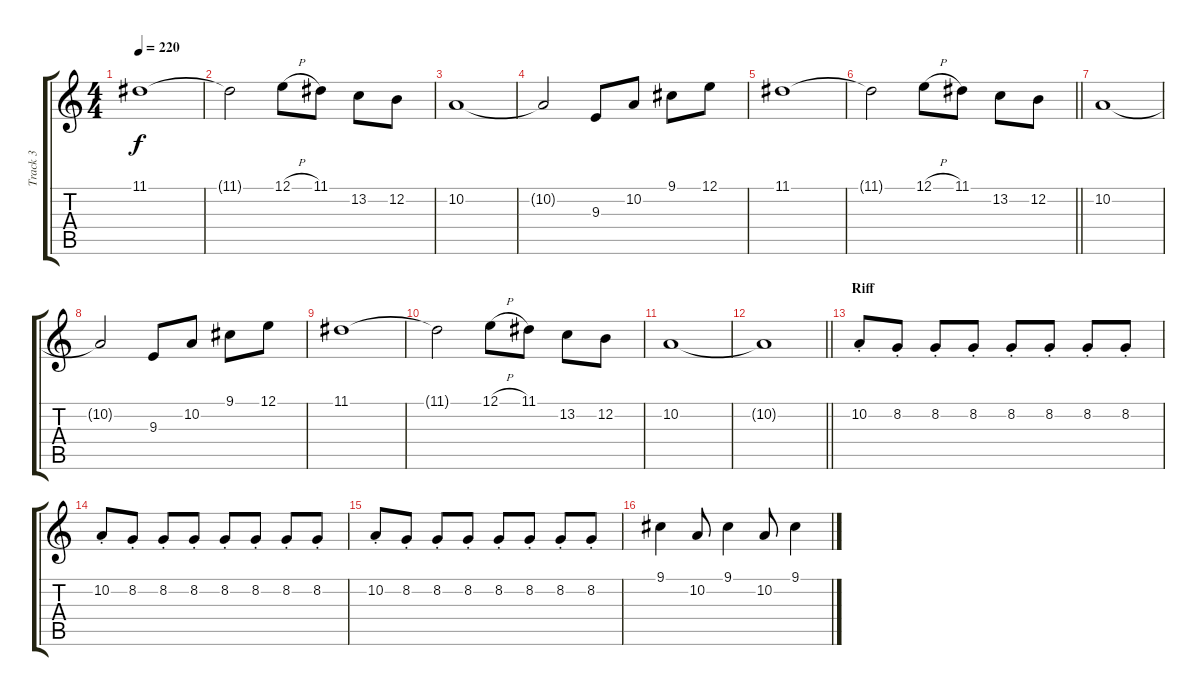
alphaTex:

\track ("Track 3" "Track 3") {instrument altosax}
\staff {score tabs}
\tuning (E4 B3 G3 D3 A2 E2) {hide}
\ts (4 4)
\tempo 220
\clef g2
\ks c
11.1.1{dy f} |
11.1{t}.2 12.1{h}.8 11.1.8 13.2.8 12.2.8 |
10.2.1 |
10.2{t}.2 9.3.8 10.2.8 9.1.8 12.1.8 |
11.1.1 |
\barLineRight lightlight
11.1{t}.2 12.1{h}.8 11.1.8 13.2.8 12.2.8 |
10.2.1 |
10.2{t}.2 9.3.8 10.2.8 9.1.8 12.1.8 |
11.1.1 |
11.1{t}.2 12.1{h}.8 11.1.8 13.2.8 12.2.8 |
10.2.1 |
\barLineRight lightlight
10.2{t}.1 |
\section ("" "Riff")
10.2{st}.8 8.2{st}.8 8.2{st}.8 8.2{st}.8 8.2{st}.8 8.2{st}.8 8.2{st}.8 8.2{st}.8 |
10.2{st}.8 8.2{st}.8 8.2{st}.8 8.2{st}.8 8.2{st}.8 8.2{st}.8 8.2{st}.8 8.2{st}.8 |
10.2{st}.8 8.2{st}.8 8.2{st}.8 8.2{st}.8 8.2{st}.8 8.2{st}.8 8.2{st}.8 8.2{st}.8 |
9.1.4 10.2.8 9.1.4 10.2.8 9.1.4
